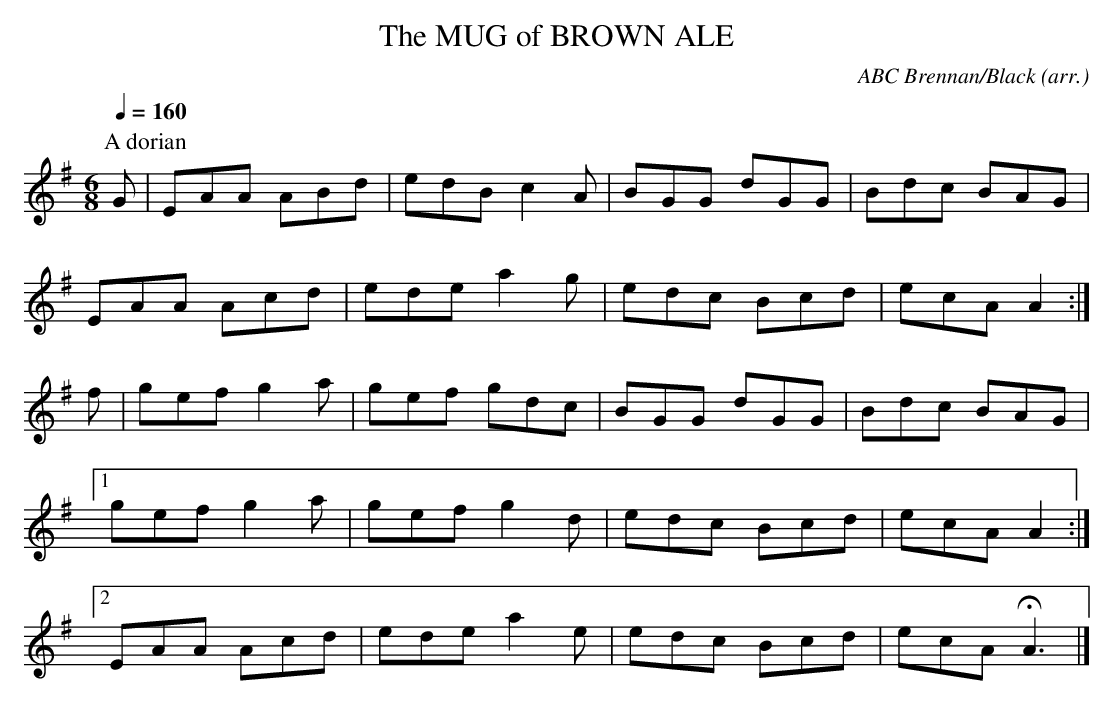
X:1
T:MUG of BROWN ALE, The
C:ABC Brennan/Black (arr.)
Q:1/4=160
M:6/8
L:1/8
K:G
P:A dorian
G|EAA ABd|edB c2A|BGG dGG|Bdc BAG|
EAA Acd|ede a2g|edc Bcd|ecA A2:|
f|gef g2a|gef gdc|BGG dGG|Bdc BAG|
[1 gef g2a|gef g2d|edc Bcd|ecA A2:|
[2 EAA Acd|ede a2e|edc Bcd|ecA HA3|]
